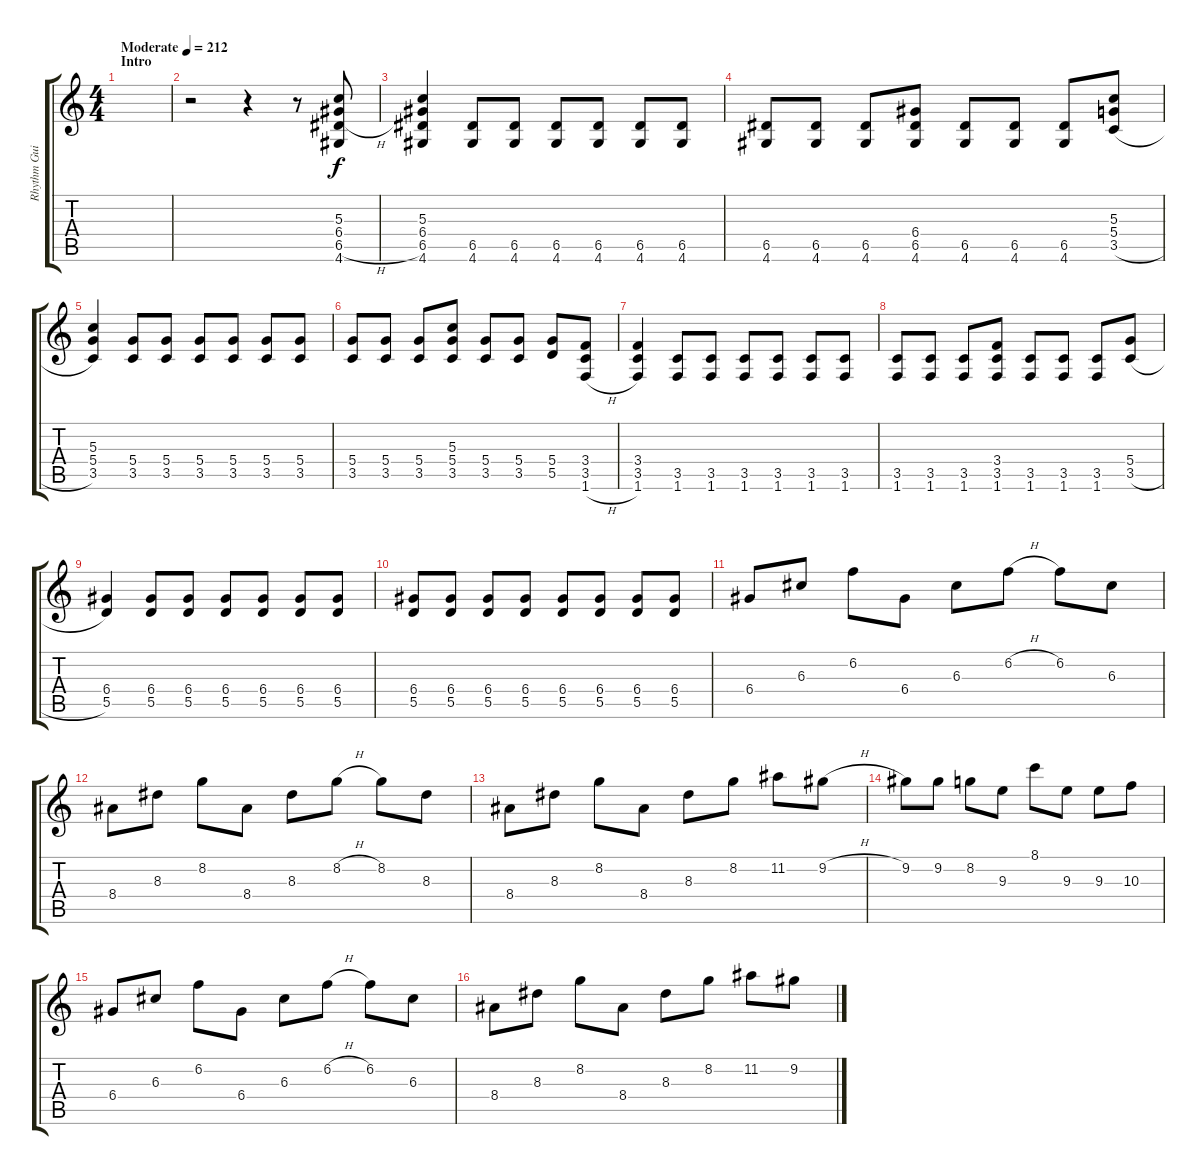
\track ("Rhythm Guitar" "Rhythm Gui") {instrument distortionguitar}
\staff {score tabs}
\tuning (E4 B3 G3 D3 A2 E2) {hide}
\ts (4 4)
\section ("" "Intro")
\tempo (212 "Moderate")
\clef g2
\ks c
|
r.2 r.4 r.8 (5.3 6.4 6.5{h} 4.6).8 |
(5.3 6.4 6.5 4.6).4 (6.5 4.6).8 (6.5 4.6).8 (6.5 4.6).8 (6.5 4.6).8 (6.5 4.6).8 (6.5 4.6).8 |
(6.5 4.6).8 (6.5 4.6).8 (6.5 4.6).8 (6.4 6.5 4.6).8 (6.5 4.6).8 (6.5 4.6).8 (6.5 4.6).8 (5.3 5.4 3.5{h}).8 |
(5.3 5.4 3.5).4 (5.4 3.5).8 (5.4 3.5).8 (5.4 3.5).8 (5.4 3.5).8 (5.4 3.5).8 (5.4 3.5).8 |
(5.4 3.5).8 (5.4 3.5).8 (5.4 3.5).8 (5.3 5.4 3.5).8 (5.4 3.5).8 (5.4 3.5).8 (5.4 5.5).8 (3.4 3.5 1.6{h}).8 |
(3.4 3.5 1.6).4 (3.5 1.6).8 (3.5 1.6).8 (3.5 1.6).8 (3.5 1.6).8 (3.5 1.6).8 (3.5 1.6).8 |
(3.5 1.6).8 (3.5 1.6).8 (3.5 1.6).8 (3.4 3.5 1.6).8 (3.5 1.6).8 (3.5 1.6).8 (3.5 1.6).8 (5.4 3.5{h}).8 |
(6.4 5.5).4 (6.4 5.5).8 (6.4 5.5).8 (6.4 5.5).8 (6.4 5.5).8 (6.4 5.5).8 (6.4 5.5).8 |
(6.4 5.5).8 (6.4 5.5).8 (6.4 5.5).8 (6.4 5.5).8 (6.4 5.5).8 (6.4 5.5).8 (6.4 5.5).8 (6.4 5.5).8 |
6.4.8 6.3.8 6.2.8 6.4.8 6.3.8 6.2{h}.8 6.2.8 6.3.8 |
8.4.8 8.3.8 8.2.8 8.4.8 8.3.8 8.2{h}.8 8.2.8 8.3.8 |
8.4.8 8.3.8 8.2.8 8.4.8 8.3.8 8.2.8 11.2.8 9.2{h}.8 |
9.2.8 9.2.8 8.2.8 9.3.8 8.1.8 9.3.8 9.3.8 10.3.8 |
6.4.8 6.3.8 6.2.8 6.4.8 6.3.8 6.2{h}.8 6.2.8 6.3.8 |
8.4.8 8.3.8 8.2.8 8.4.8 8.3.8 8.2.8 11.2.8 9.2{h}.8
